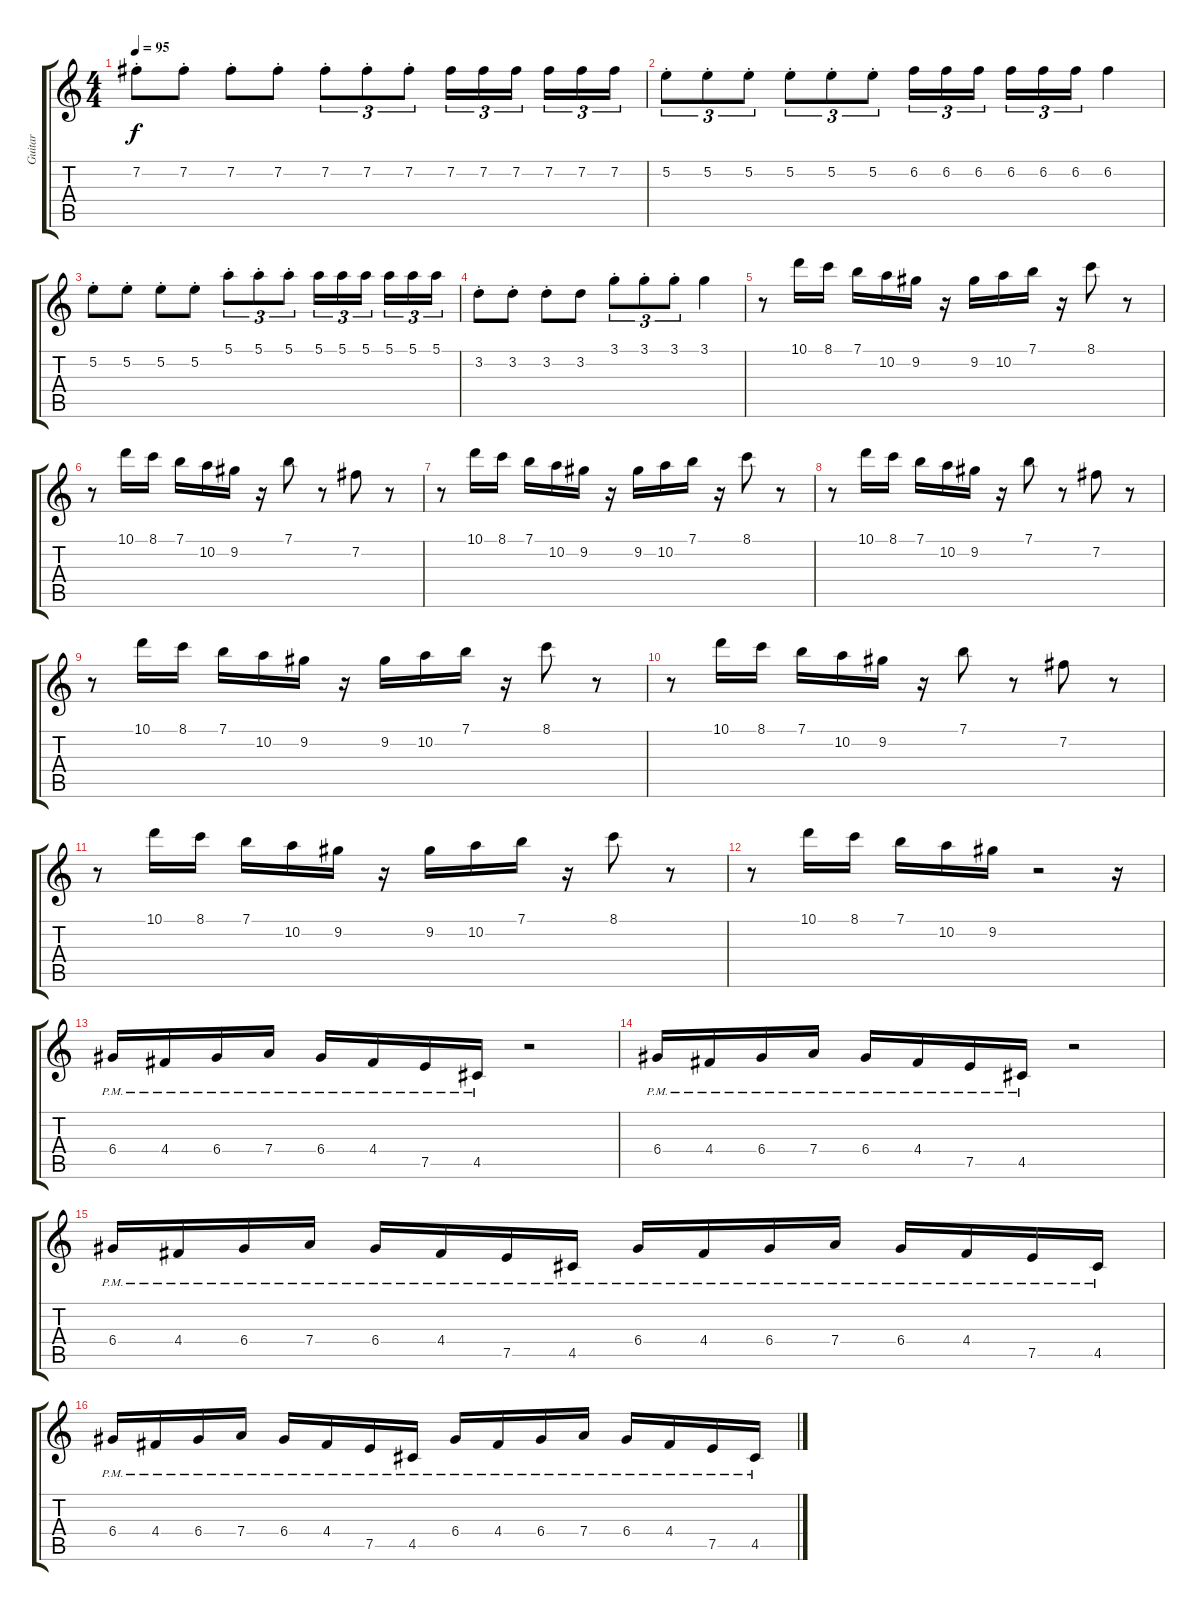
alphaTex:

\track ("Guitar" "Guitar") {instrument overdrivenguitar}
\staff {score tabs}
\tuning (E4 B3 G3 D3 A2 E2) {hide}
\ts (4 4)
\tempo 95
\clef g2
\ks c
7.2{st}.8{dy f} 7.2{st}.8 7.2{st}.8 7.2{st}.8 7.2{st}.8{tu (3 2)} 7.2{st}.8{tu (3 2)} 7.2{st}.8{tu (3 2)} 7.2.16{tu (3 2)} 7.2.16{tu (3 2)} 7.2.16{tu (3 2) beam splitsecondary} 7.2.16{tu (3 2)} 7.2.16{tu (3 2)} 7.2.16{tu (3 2)} |
5.2{st}.8{tu (3 2)} 5.2{st}.8{tu (3 2)} 5.2{st}.8{tu (3 2)} 5.2{st}.8{tu (3 2)} 5.2{st}.8{tu (3 2)} 5.2{st}.8{tu (3 2)} 6.2.16{tu (3 2)} 6.2.16{tu (3 2)} 6.2.16{tu (3 2) beam splitsecondary} 6.2.16{tu (3 2)} 6.2.16{tu (3 2)} 6.2.16{tu (3 2)} 6.2.4 |
5.2{st}.8 5.2{st}.8 5.2{st}.8 5.2{st}.8 5.1{st}.8{tu (3 2)} 5.1{st}.8{tu (3 2)} 5.1{st}.8{tu (3 2)} 5.1.16{tu (3 2)} 5.1.16{tu (3 2)} 5.1.16{tu (3 2) beam splitsecondary} 5.1.16{tu (3 2)} 5.1.16{tu (3 2)} 5.1.16{tu (3 2)} |
3.2{st}.8 3.2{st}.8 3.2{st}.8 3.2.8 3.1{st}.8{tu (3 2)} 3.1{st}.8{tu (3 2)} 3.1{st}.8{tu (3 2)} 3.1.4 |
r.8{balance 8 instrument acousticguitarnylon} 10.1.16 8.1.16 7.1.16 10.2.16 9.2.16 r.16 9.2.16 10.2.16 7.1.16 r.16 8.1.8 r.8 |
r.8{instrument acousticguitarnylon} 10.1.16 8.1.16 7.1.16 10.2.16 9.2.16 r.16 7.1.8 r.8 7.2.8 r.8 |
r.8{instrument acousticguitarnylon} 10.1.16 8.1.16 7.1.16 10.2.16 9.2.16 r.16 9.2.16 10.2.16 7.1.16 r.16 8.1.8 r.8 |
r.8{instrument acousticguitarnylon} 10.1.16 8.1.16 7.1.16 10.2.16 9.2.16 r.16 7.1.8 r.8 7.2.8 r.8 |
r.8{balance 8 instrument acousticguitarnylon} 10.1.16 8.1.16 7.1.16 10.2.16 9.2.16 r.16 9.2.16 10.2.16 7.1.16 r.16 8.1.8 r.8 |
r.8{instrument acousticguitarnylon} 10.1.16 8.1.16 7.1.16 10.2.16 9.2.16 r.16 7.1.8 r.8 7.2.8 r.8 |
r.8{instrument acousticguitarnylon} 10.1.16 8.1.16 7.1.16 10.2.16 9.2.16 r.16 9.2.16 10.2.16 7.1.16 r.16 8.1.8 r.8 |
r.8{instrument acousticguitarnylon} 10.1.16 8.1.16 7.1.16 10.2.16 9.2.16 r.2 r.16 |
6.4{pm}.16{instrument electricguitarmuted} 4.4{pm}.16 6.4{pm}.16 7.4{pm}.16 6.4{pm}.16 4.4{pm}.16 7.5{pm}.16 4.5{pm}.16 r.2 |
6.4{pm}.16{instrument electricguitarmuted} 4.4{pm}.16 6.4{pm}.16 7.4{pm}.16 6.4{pm}.16 4.4{pm}.16 7.5{pm}.16 4.5{pm}.16 r.2 |
6.4{pm}.16{instrument electricguitarmuted} 4.4{pm}.16 6.4{pm}.16 7.4{pm}.16 6.4{pm}.16 4.4{pm}.16 7.5{pm}.16 4.5{pm}.16 6.4{pm}.16{instrument electricguitarmuted} 4.4{pm}.16 6.4{pm}.16 7.4{pm}.16 6.4{pm}.16 4.4{pm}.16 7.5{pm}.16 4.5{pm}.16 |
6.4{pm}.16{instrument electricguitarmuted} 4.4{pm}.16 6.4{pm}.16 7.4{pm}.16 6.4{pm}.16 4.4{pm}.16 7.5{pm}.16 4.5{pm}.16 6.4{pm}.16{instrument electricguitarmuted} 4.4{pm}.16 6.4{pm}.16 7.4{pm}.16 6.4{pm}.16 4.4{pm}.16 7.5{pm}.16 4.5{pm}.16
